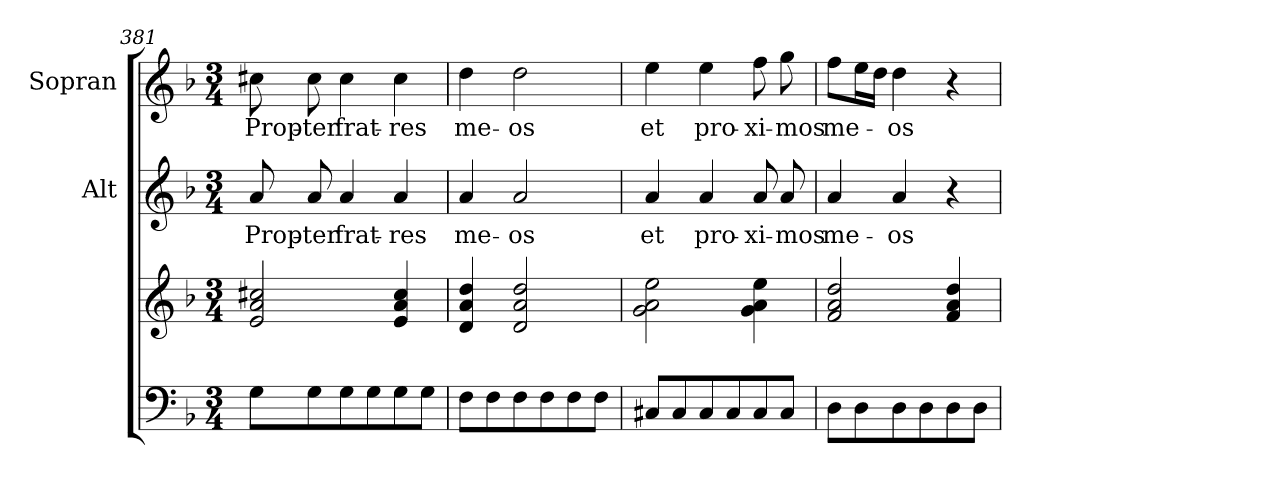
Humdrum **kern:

**kern	**kern	**kern	**text	**kern	**text
*part3	*part3	*part2	*part2	*part1	*part1
*staff4	*staff3	*staff2	*staff2	*staff1	*staff1
*	*	*I"Alt	*	*I"Sopran	*
*	*	*I'A.	*	*I'S.	*
!!LO:LB:g=z
*clefF4	*clefG2	*clefG2	*	*clefG2	*
*k[b-]	*k[b-]	*k[b-]	*	*k[b-]	*
*F:	*F:	*F:	*	*F:	*
*M3/4	*M3/4	*M3/4	*	*M3/4	*
=381	=381	=381	=381	=381	=381
!	!	!	!LO:LY:b	!	!LO:LY:b
8G\L	2e/ 2a/ 2cc#X/	8a/	Prop-	8cc#X\	Prop-
!	!	!	!LO:LY:b	!	!LO:LY:b
8G\	.	8a/	-ter	8cc#\	-ter
!	!	!	!LO:LY:b	!	!LO:LY:b
8G\	.	4a/	frat-	4cc#\	frat-
8G\	.	.	.	.	.
!	!	!	!LO:LY:b	!	!LO:LY:b
8G\	4e/ 4a/ 4cc#/	4a/	-res	4cc#\	-res
8G\J	.	.	.	.	.
=382	=382	=382	=382	=382	=382
!	!	!	!LO:LY:b	!	!LO:LY:b
8F\L	4d/ 4a/ 4dd/	4a/	me-	4dd\	me-
8F\	.	.	.	.	.
!	!	!	!LO:LY:b	!	!LO:LY:b
8F\	2d/ 2a/ 2dd/	2a/	-os	2dd\	-os
8F\	.	.	.	.	.
8F\	.	.	.	.	.
8F\J	.	.	.	.	.
=383	=383	=383	=383	=383	=383
!	!	!	!LO:LY:b	!	!LO:LY:b
8C#X/L	2g\ 2a\ 2ee\	4a/	et	4ee\	et
8C#/	.	.	.	.	.
!	!	!	!LO:LY:b	!	!LO:LY:b
8C#/	.	4a/	pro-	4ee\	pro-
8C#/	.	.	.	.	.
!	!	!	!LO:LY:b	!	!LO:LY:b
8C#/	4g\ 4a\ 4ee\	8a/	-xi-	8ff\	-xi-
!	!	!	!LO:LY:b	!	!LO:LY:b
8C#/J	.	8a/	-mos	8gg\	-mos
=384	=384	=384	=384	=384	=384
!	!	!	!LO:LY:b	!	!LO:LY:b
8D\L	2f/ 2a/ 2dd/	4a/	me-	8ff\L	me-
8D\	.	.	.	16ee\L	.
.	.	.	.	16dd\JJ	.
!	!	!	!LO:LY:b	!	!LO:LY:b
8D\	.	4a/	-os	4dd\	-os
8D\	.	.	.	.	.
8D\	4f/ 4a/ 4dd/	4r	.	4r	.
8D\J	.	.	.	.	.
=	=	=	=	=	=
*-	*-	*-	*-	*-	*-
